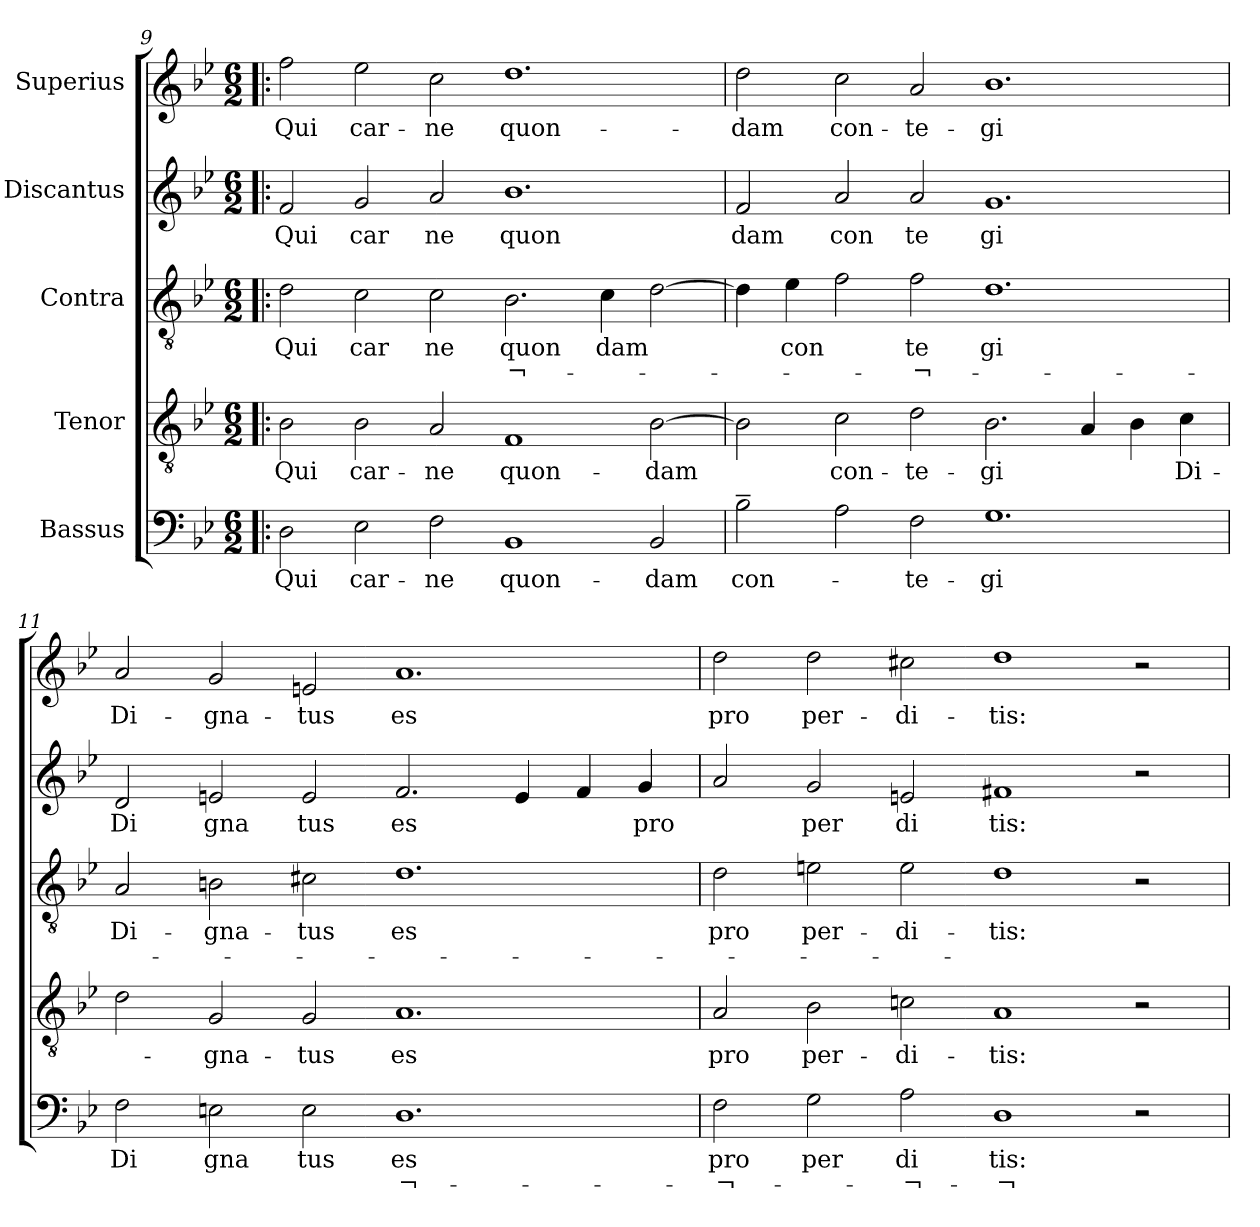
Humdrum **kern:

**kern	**text	**text	**kern	**text	**kern	**text	**text	**kern	**text	**kern	**text
*part5	*part5	*part5	*part4	*part4	*part3	*part3	*part3	*part2	*part2	*part1	*part1
*staff5	*staff5	*staff5	*staff4	*staff4	*staff3	*staff3	*staff3	*staff2	*staff2	*staff1	*staff1
*I"Bassus	*	*	*I"Tenor	*	*I"Contra	*	*	*I"Discantus	*	*I"Superius	*
*clefF4	*	*	*clefGv2	*	*clefGv2	*	*	*clefG2	*	*clefG2	*
*k[b-e-]	*	*	*k[b-e-]	*	*k[b-e-]	*	*	*k[b-e-]	*	*k[b-e-]	*
*B-:	*	*	*B-:	*	*B-:	*	*	*B-:	*	*B-:	*
*M6/2	*	*	*M6/2	*	*M6/2	*	*	*M6/2	*	*M6/2	*
=9!|:	=9!|:	=9!|:	=9!|:	=9!|:	=9!|:	=9!|:	=9!|:	=9!|:	=9!|:	=9!|:	=9!|:
!	!LO:LY:b	!	!	!LO:LY:b	!	!LO:LY:b	!	!	!LO:LY:b	!	!LO:LY:b
2D\	Qui	.	2B-\	Qui	2d\	Qui	.	2f/	Qui	2ff\	Qui
!	!LO:LY:b	!	!	!LO:LY:b	!	!LO:LY:b	!	!	!LO:LY:b	!	!LO:LY:b
2E-\	car-	.	2B-\	car-	2c\	car	.	2g/	car	2ee-\	car-
!	!LO:LY:b	!	!	!LO:LY:b	!	!LO:LY:b	!	!	!LO:LY:b	!	!LO:LY:b
2F\	-ne	.	2A/	-ne	2c\	ne	.	2a/	ne	2cc\	-ne
!	!LO:LY:b	!	!	!LO:LY:b	!	!LO:LY:b	!LO:LY:b	!	!LO:LY:b	!	!LO:LY:b
1BB-	quon-	.	1F	quon-	2.B-\	quon	-¬-	1.b-	quon	1.dd	quon-
!	!	!	!	!	!	!LO:LY:b	!	!	!	!	!
.	.	.	.	.	4c\	dam	.	.	.	.	.
!	!LO:LY:b	!	!	!LO:LY:b	!	!	!	!	!	!	!
2BB-/	-dam	.	[>2B-\	-dam	[>2d\	.	.	.	.	.	.
=10	=10	=10	=10	=10	=10	=10	=10	=10	=10	=10	=10
!	!LO:LY:b	!	!	!	!	!	!	!	!LO:LY:b	!	!LO:LY:b
2B-~>\	con-	.	2B-\]	.	4d\]	.	.	2f/	dam	2dd\	-dam
!	!	!	!	!	!	!LO:LY:b	!	!	!	!	!
.	.	.	.	.	4e-\	con	.	.	.	.	.
!	!	!	!	!LO:LY:b	!	!	!	!	!LO:LY:b	!	!LO:LY:b
2A\	.	.	2c\	con-	2f\	.	.	2a/	con	2cc\	con-
!	!LO:LY:b	!	!	!LO:LY:b	!	!LO:LY:b	!LO:LY:b	!	!LO:LY:b	!	!LO:LY:b
2F\	-te-	.	2d\	-te-	2f\	te	-¬-	2a/	te	2a/	-te-
!	!LO:LY:b	!	!	!LO:LY:b	!	!LO:LY:b	!	!	!LO:LY:b	!	!LO:LY:b
1.G	-gi	.	2.B-\	-gi	1.d	gi	.	1.g	gi	1.b-	-gi
.	.	.	4A/	.	.	.	.	.	.	.	.
.	.	.	4B-\	.	.	.	.	.	.	.	.
!	!	!	!	!LO:LY:b	!	!	!	!	!	!	!
.	.	.	4c\	Di-	.	.	.	.	.	.	.
!!LO:LB:g=z
=11	=11	=11	=11	=11	=11	=11	=11	=11	=11	=11	=11
!	!LO:LY:b	!	!	!	!	!LO:LY:b	!	!	!LO:LY:b	!	!LO:LY:b
2F\	Di	.	2d\	.	2A/	Di-	.	2d/	Di	2a/	Di-
!	!LO:LY:b	!	!	!LO:LY:b	!	!LO:LY:b	!	!	!LO:LY:b	!	!LO:LY:b
2En\	gna	.	2G/	-gna-	2Bn\	-gna-	.	2en/	gna	2g/	-gna-
!	!LO:LY:b	!	!	!LO:LY:b	!	!LO:LY:b	!	!	!LO:LY:b	!	!LO:LY:b
2E\	tus	.	2G/	-tus	2c#X\	-tus	.	2e/	tus	2en/	-tus
!	!LO:LY:b	!LO:LY:b	!	!LO:LY:b	!	!LO:LY:b	!	!	!LO:LY:b	!	!LO:LY:b
1.D	es	¬-	1.A	es	1.d	es	.	2.f/	es	1.a	es
.	.	.	.	.	.	.	.	4e/	.	.	.
.	.	.	.	.	.	.	.	4f/	.	.	.
!	!	!	!	!	!	!	!	!	!LO:LY:b	!	!
.	.	.	.	.	.	.	.	4g/	pro	.	.
=12	=12	=12	=12	=12	=12	=12	=12	=12	=12	=12	=12
!	!LO:LY:b	!LO:LY:b	!	!LO:LY:b	!	!LO:LY:b	!	!	!	!	!LO:LY:b
2F\	pro	-¬-	2A/	pro	2d\	pro	.	2a/	.	2dd\	pro
!	!LO:LY:b	!	!	!LO:LY:b	!	!LO:LY:b	!	!	!LO:LY:b	!	!LO:LY:b
2G\	per	.	2B-\	per-	2en\	per-	.	2g/	per	2dd\	per-
!	!LO:LY:b	!LO:LY:b	!	!LO:LY:b	!	!LO:LY:b	!	!	!LO:LY:b	!	!LO:LY:b
2A\	di	-¬-	2cn\	-di-	2e\	-di-	.	2en/	di	2cc#X\	-di-
!	!LO:LY:b	!LO:LY:b	!	!LO:LY:b	!	!LO:LY:b	!	!	!LO:LY:b	!	!LO:LY:b
1D	tis:	-¬-	1A	-tis:	1d	-tis:	.	1f#X	tis:	1dd	-tis:
2r	.	.	2r	.	2r	.	.	2r	.	2r	.
=	=	=	=	=	=	=	=	=	=	=	=
*-	*-	*-	*-	*-	*-	*-	*-	*-	*-	*-	*-
